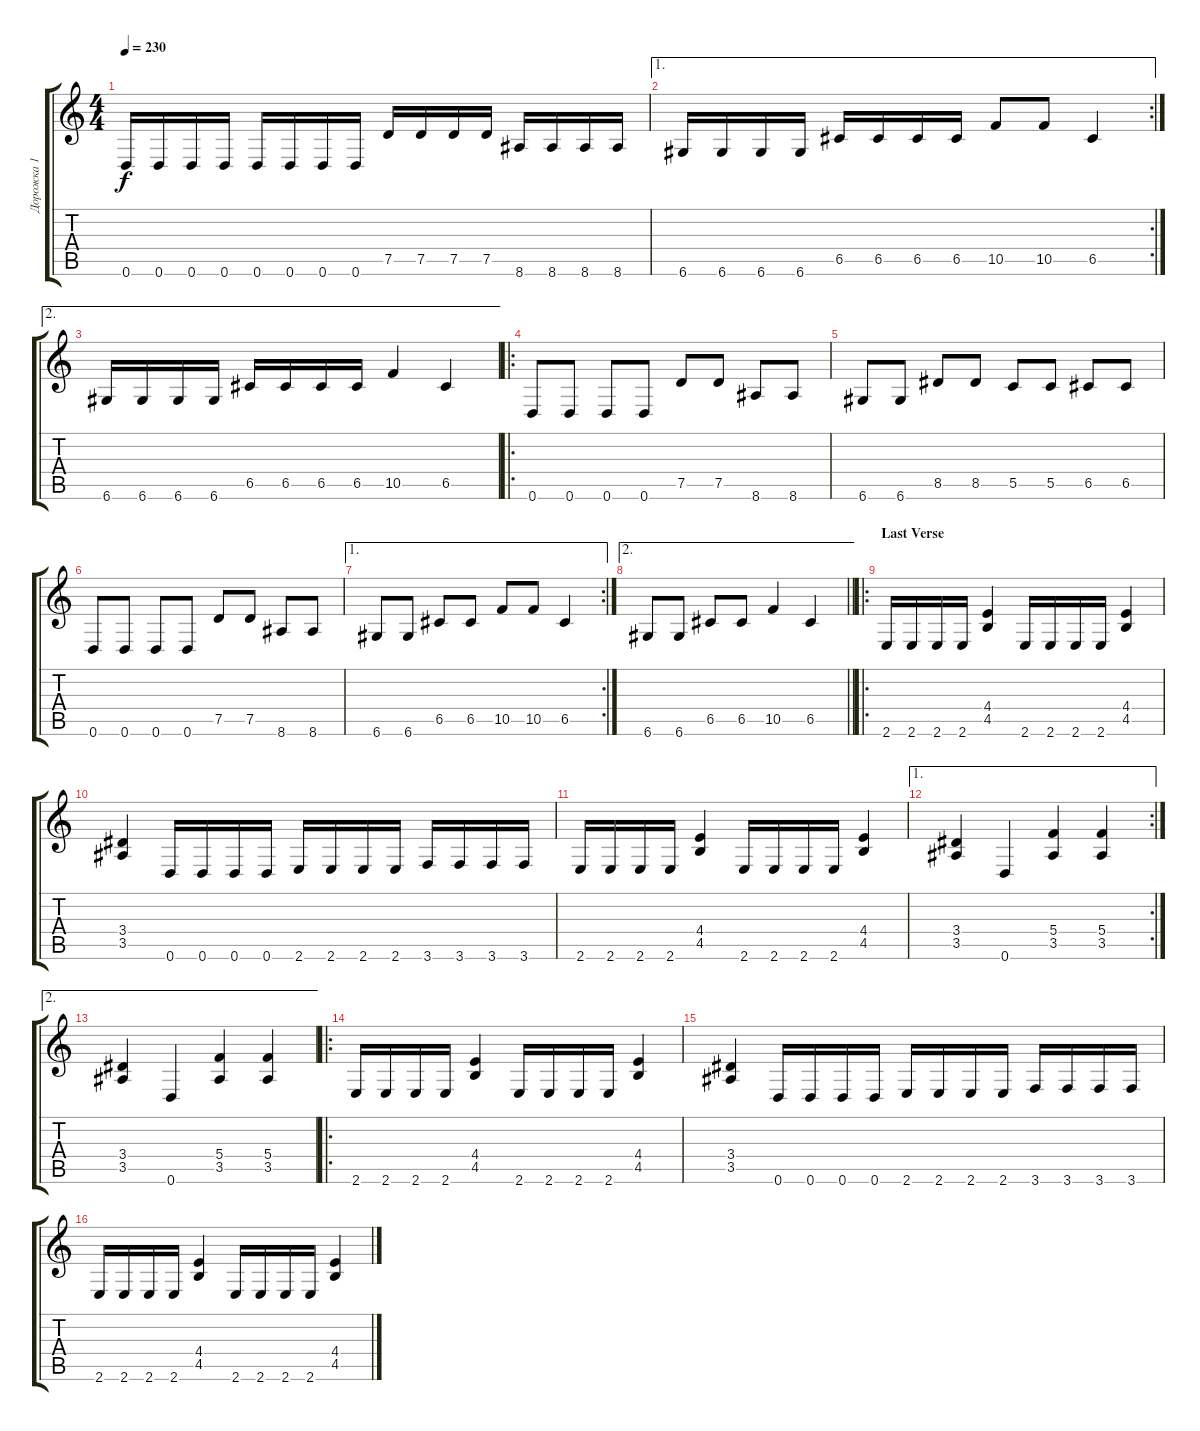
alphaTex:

\track ("Дорожка 1" "Дорожка 1") {instrument distortionguitar}
\staff {score tabs}
\tuning (D4 A3 F3 C3 G2 D2) {hide}
\ts (4 4)
\tempo 230
\clef g2
\ks c
0.6.16{dy f} 0.6.16 0.6.16 0.6.16 0.6.16 0.6.16 0.6.16 0.6.16 7.5.16 7.5.16 7.5.16 7.5.16 8.6.16 8.6.16 8.6.16 8.6.16 |
\ae 1
\rc 2
6.6.16 6.6.16 6.6.16 6.6.16 6.5.16 6.5.16 6.5.16 6.5.16 10.5.8 10.5.8 6.5.4 |
\ae 2
6.6.16 6.6.16 6.6.16 6.6.16 6.5.16 6.5.16 6.5.16 6.5.16 10.5.4 6.5.4 |
\ro
0.6.8 0.6.8 0.6.8 0.6.8 7.5.8 7.5.8 8.6.8 8.6.8 |
6.6.8 6.6.8 8.5.8 8.5.8 5.5.8 5.5.8 6.5.8 6.5.8 |
0.6.8 0.6.8 0.6.8 0.6.8 7.5.8 7.5.8 8.6.8 8.6.8 |
\ae 1
\rc 2
6.6.8 6.6.8 6.5.8 6.5.8 10.5.8 10.5.8 6.5.4 |
\ae 2
\barLineRight lightlight
6.6.8 6.6.8 6.5.8 6.5.8 10.5.4 6.5.4 |
\ro
\section ("" "Last Verse")
2.6.16 2.6.16 2.6.16 2.6.16 (4.4 4.5).4 2.6.16 2.6.16 2.6.16 2.6.16 (4.4 4.5).4 |
(3.4 3.5).4 0.6.16 0.6.16 0.6.16 0.6.16 2.6.16 2.6.16 2.6.16 2.6.16 3.6.16 3.6.16 3.6.16 3.6.16 |
2.6.16 2.6.16 2.6.16 2.6.16 (4.4 4.5).4 2.6.16 2.6.16 2.6.16 2.6.16 (4.4 4.5).4 |
\ae 1
\rc 2
(3.4 3.5).4 0.6.4 (5.4 3.5).4 (5.4 3.5).4 |
\ae 2
(3.4 3.5).4 0.6.4 (5.4 3.5).4 (5.4 3.5).4 |
\ro
2.6.16 2.6.16 2.6.16 2.6.16 (4.4 4.5).4 2.6.16 2.6.16 2.6.16 2.6.16 (4.4 4.5).4 |
(3.4 3.5).4 0.6.16 0.6.16 0.6.16 0.6.16 2.6.16 2.6.16 2.6.16 2.6.16 3.6.16 3.6.16 3.6.16 3.6.16 |
2.6.16 2.6.16 2.6.16 2.6.16 (4.4 4.5).4 2.6.16 2.6.16 2.6.16 2.6.16 (4.4 4.5).4
